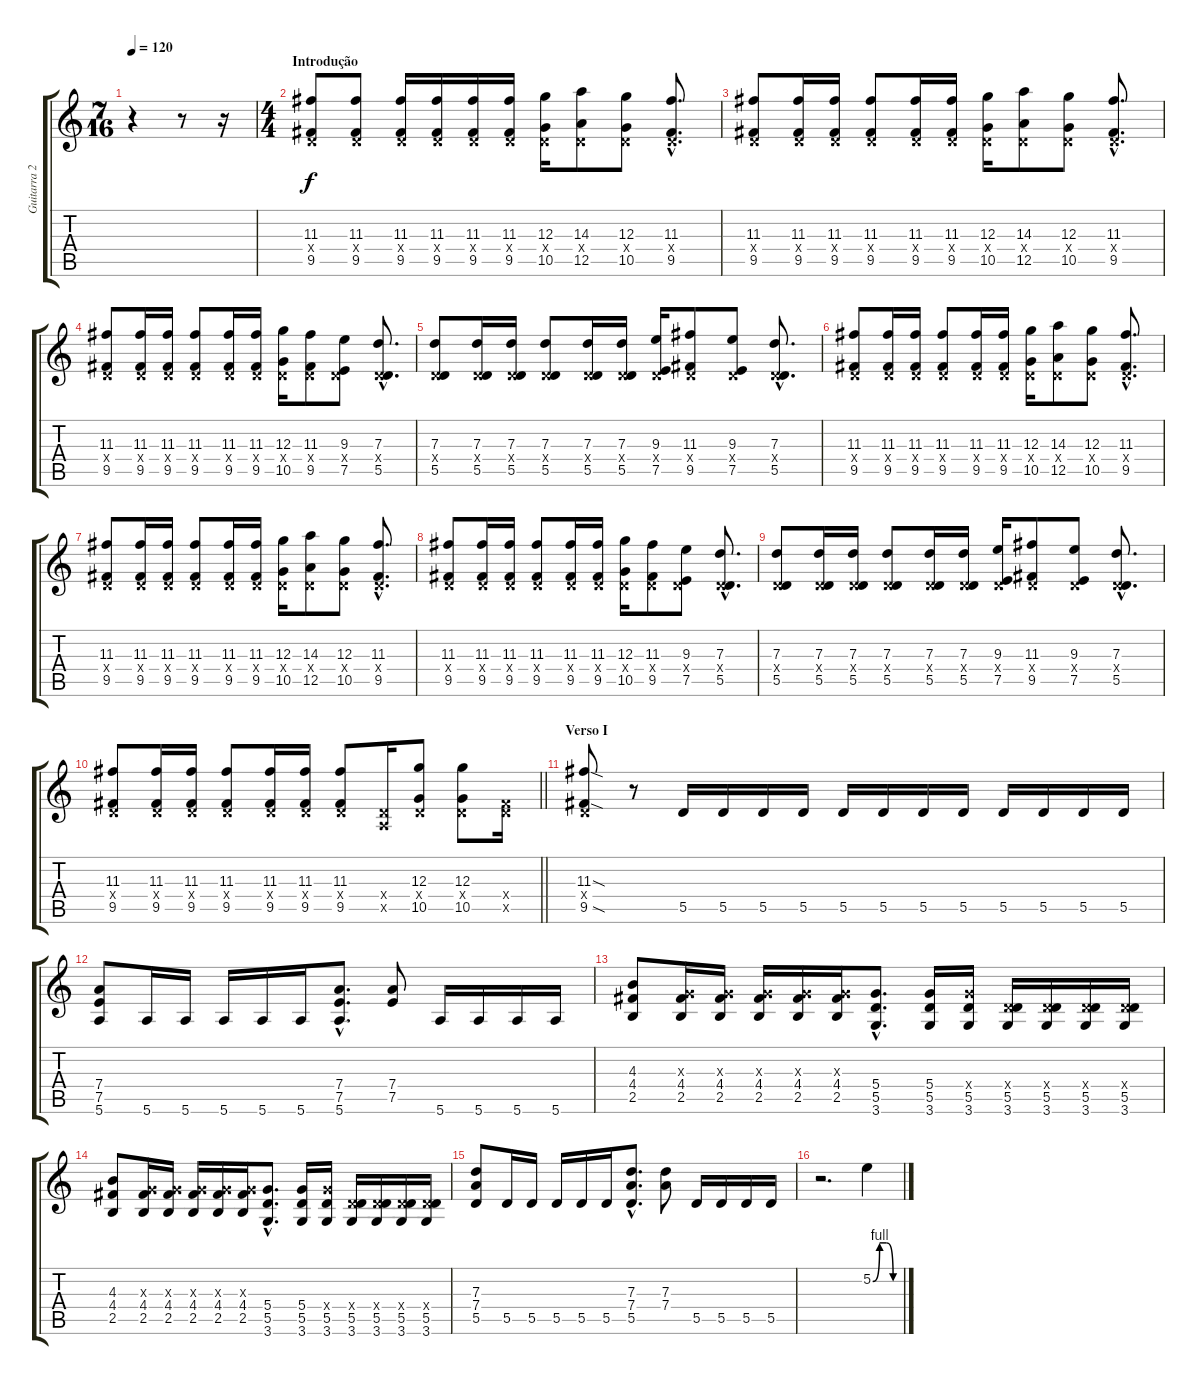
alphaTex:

\track ("Guitarra 2 - Erik" "Guitarra 2") {instrument distortionguitar}
\staff {score tabs}
\tuning (E4 B3 G3 D3 A2 E2) {hide}
\ts (7 16)
\tempo 120
\clef g2
\ks c
r.4{dy f instrument distortionguitar} r.8 r.16 |
\ts (4 4)
\section ("" "Introdução")
(11.3 0.4{x} 9.5).8 (11.3 0.4{x} 9.5).8 (11.3 0.4{x} 9.5).16 (11.3 0.4{x} 9.5).16 (11.3 0.4{x} 9.5).16 (11.3 0.4{x} 9.5).16 (12.3 0.4{x} 10.5).16 (14.3 0.4{x} 12.5).8 (12.3 0.4{x} 10.5).8 (11.3{hac} 0.4{hac x} 9.5{hac}).8{d} |
(11.3 0.4{x} 9.5).8 (11.3 0.4{x} 9.5).16 (11.3 0.4{x} 9.5).16 (11.3 0.4{x} 9.5).8 (11.3 0.4{x} 9.5).16 (11.3 0.4{x} 9.5).16 (12.3 0.4{x} 10.5).16 (14.3 0.4{x} 12.5).8 (12.3 0.4{x} 10.5).8 (11.3{hac} 0.4{hac x} 9.5{hac}).8{d} |
(11.3 0.4{x} 9.5).8 (11.3 0.4{x} 9.5).16 (11.3 0.4{x} 9.5).16 (11.3 0.4{x} 9.5).8 (11.3 0.4{x} 9.5).16 (11.3 0.4{x} 9.5).16 (12.3 0.4{x} 10.5).16 (11.3 0.4{x} 9.5).8 (9.3 0.4{x} 7.5).8 (7.3{hac} 0.4{hac x} 5.5{hac}).8{d} |
(7.3 0.4{x} 5.5).8 (7.3 0.4{x} 5.5).16 (7.3 0.4{x} 5.5).16 (7.3 0.4{x} 5.5).8 (7.3 0.4{x} 5.5).16 (7.3 0.4{x} 5.5).16 (9.3 0.4{x} 7.5).16 (11.3 0.4{x} 9.5).8 (9.3 0.4{x} 7.5).8 (7.3{hac} 0.4{hac x} 5.5{hac}).8{d} |
(11.3 0.4{x} 9.5).8 (11.3 0.4{x} 9.5).16 (11.3 0.4{x} 9.5).16 (11.3 0.4{x} 9.5).8 (11.3 0.4{x} 9.5).16 (11.3 0.4{x} 9.5).16 (12.3 0.4{x} 10.5).16 (14.3 0.4{x} 12.5).8 (12.3 0.4{x} 10.5).8 (11.3{hac} 0.4{hac x} 9.5{hac}).8{d} |
(11.3 0.4{x} 9.5).8 (11.3 0.4{x} 9.5).16 (11.3 0.4{x} 9.5).16 (11.3 0.4{x} 9.5).8 (11.3 0.4{x} 9.5).16 (11.3 0.4{x} 9.5).16 (12.3 0.4{x} 10.5).16 (14.3 0.4{x} 12.5).8 (12.3 0.4{x} 10.5).8 (11.3{hac} 0.4{hac x} 9.5{hac}).8{d} |
(11.3 0.4{x} 9.5).8 (11.3 0.4{x} 9.5).16 (11.3 0.4{x} 9.5).16 (11.3 0.4{x} 9.5).8 (11.3 0.4{x} 9.5).16 (11.3 0.4{x} 9.5).16 (12.3 0.4{x} 10.5).16 (11.3 0.4{x} 9.5).8 (9.3 0.4{x} 7.5).8 (7.3{hac} 0.4{hac x} 5.5{hac}).8{d} |
(7.3 0.4{x} 5.5).8 (7.3 0.4{x} 5.5).16 (7.3 0.4{x} 5.5).16 (7.3 0.4{x} 5.5).8 (7.3 0.4{x} 5.5).16 (7.3 0.4{x} 5.5).16 (9.3 0.4{x} 7.5).16 (11.3 0.4{x} 9.5).8 (9.3 0.4{x} 7.5).8 (7.3{hac} 0.4{hac x} 5.5{hac}).8{d} |
\barLineRight lightlight
(11.3 0.4{x} 9.5).8 (11.3 0.4{x} 9.5).16 (11.3 0.4{x} 9.5).16 (11.3 0.4{x} 9.5).8 (11.3 0.4{x} 9.5).16 (11.3 0.4{x} 9.5).16 (11.3 0.4{x} 9.5).8 (0.4{x} 0.5{x}).16 (12.3 0.4{x} 10.5).8 (12.3 0.4{x} 10.5).8 (0.4{x} 9.5{x}).16 |
\section ("" "Verso I")
(11.3{sod} 0.4{x} 9.5{sod}).8 r.8{volume 11} 5.5.16 5.5.16 5.5.16 5.5.16 5.5.16 5.5.16 5.5.16 5.5.16 5.5.16 5.5.16 5.5.16 5.5.16 |
(7.4 7.5 5.6).8 5.6.16 5.6.16 5.6.16 5.6.16 5.6.16 (7.4{hac} 7.5{hac} 5.6{hac}).8{d} (7.4 7.5).8 5.6.16 5.6.16 5.6.16 5.6.16 |
(4.3 4.4 2.5).8 (0.3{x} 4.4 2.5).16 (0.3{x} 4.4 2.5).16 (0.3{x} 4.4 2.5).16 (0.3{x} 4.4 2.5).16 (0.3{x} 4.4 2.5).16 (5.4{hac} 5.5{hac} 3.6{hac}).8{d} (5.4 5.5 3.6).16 (5.4{x} 5.5 3.6).16 (0.4{x} 5.5 3.6).16 (0.4{x} 5.5 3.6).16 (0.4{x} 5.5 3.6).16 (0.4{x} 5.5 3.6).16 |
(4.3 4.4 2.5).8 (0.3{x} 4.4 2.5).16 (0.3{x} 4.4 2.5).16 (0.3{x} 4.4 2.5).16 (0.3{x} 4.4 2.5).16 (0.3{x} 4.4 2.5).16 (5.4{hac} 5.5{hac} 3.6{hac}).8{d} (5.4 5.5 3.6).16 (5.4{x} 5.5 3.6).16 (0.4{x} 5.5 3.6).16 (0.4{x} 5.5 3.6).16 (0.4{x} 5.5 3.6).16 (0.4{x} 5.5 3.6).16 |
(7.3 7.4 5.5).8{volume 11} 5.5.16 5.5.16 5.5.16 5.5.16 5.5.16 (7.3{hac} 7.4{hac} 5.5{hac}).8{d} (7.3 7.4).8 5.5.16 5.5.16 5.5.16 5.5.16 |
r.2{d} 5.2{be (custom 0 0 15 4 30 4 45 0 60 0)}.4
